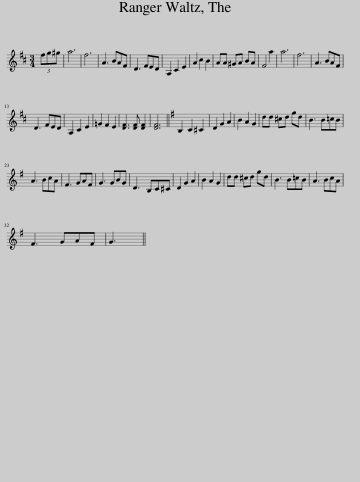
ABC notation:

X:1
L:1/8
M:3/4
I:linebreak $
K:D
V:1 treble
V:1
 (3fg^g | a6 | f6 | A3 BAF | D3 FED | %5
 A,2 C2 E2 | A2 c2 B2 | AA ^GA BA | F4 a2 | a6 | %10
 f6 | A3 BAF |$ D3 FED | A,2 C2 E2 | =G2 F2 E2 | %15
 [DF]3 [DF] [DF]2 | [DF]6 ||[K:G] B,2 C2 ^C2 | D2 G2 A2 | B2 A2 G2 | %20
 dd ^cd gd | B3 B=cB |$ A3 BcA | F3 GAF | G3 GBG | %25
 D3 B,C^C | D2 G2 A2 | B2 A2 G2 | dd ^cd gd | B3 B=cB | %30
 A3 BcA |$ F3 GAF | G3 || %33
